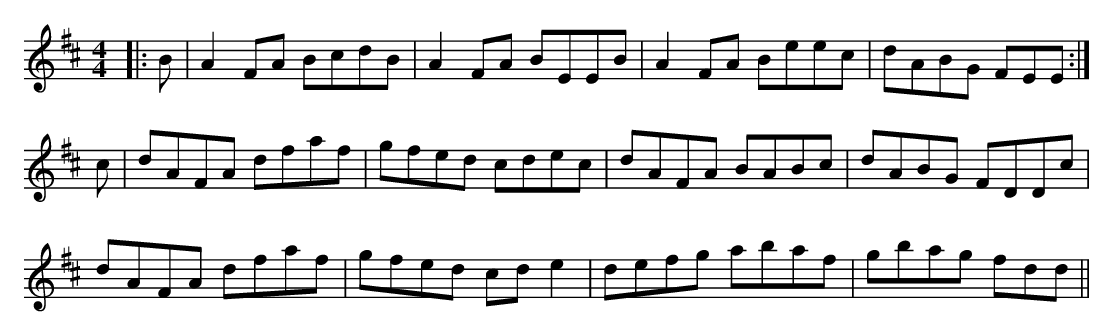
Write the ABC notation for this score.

X:1
M:4/4
K:D
|:B|A2 FA BcdB|A2 FA BEEB|A2 FA Beec|dABG FEE:|
c|dAFA dfaf|gfed cdec|dAFA BABc|dABG FDDc|
dAFA dfaf|gfed cd e2|defg abaf|gbag fdd||
